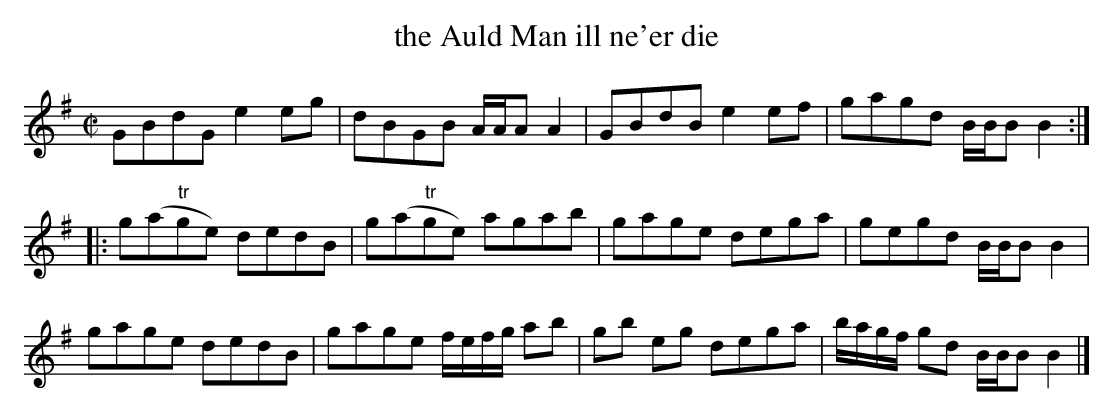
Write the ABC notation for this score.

X:1
T:the Auld Man ill ne'er die
M:C|
K:G
GBdG e2eg| dBGB A/A/A A2|\
GBdB e2ef| gagd B/B/B B2:|
|:g(a"tr"ge) dedB| g(a"tr"ge) agab|\
gage dega| gegd B/B/B B2|
gage dedB| gage f/e/f/g/ ab|\
gb eg dega| b/a/g/f/ gd B/B/B B2|]
